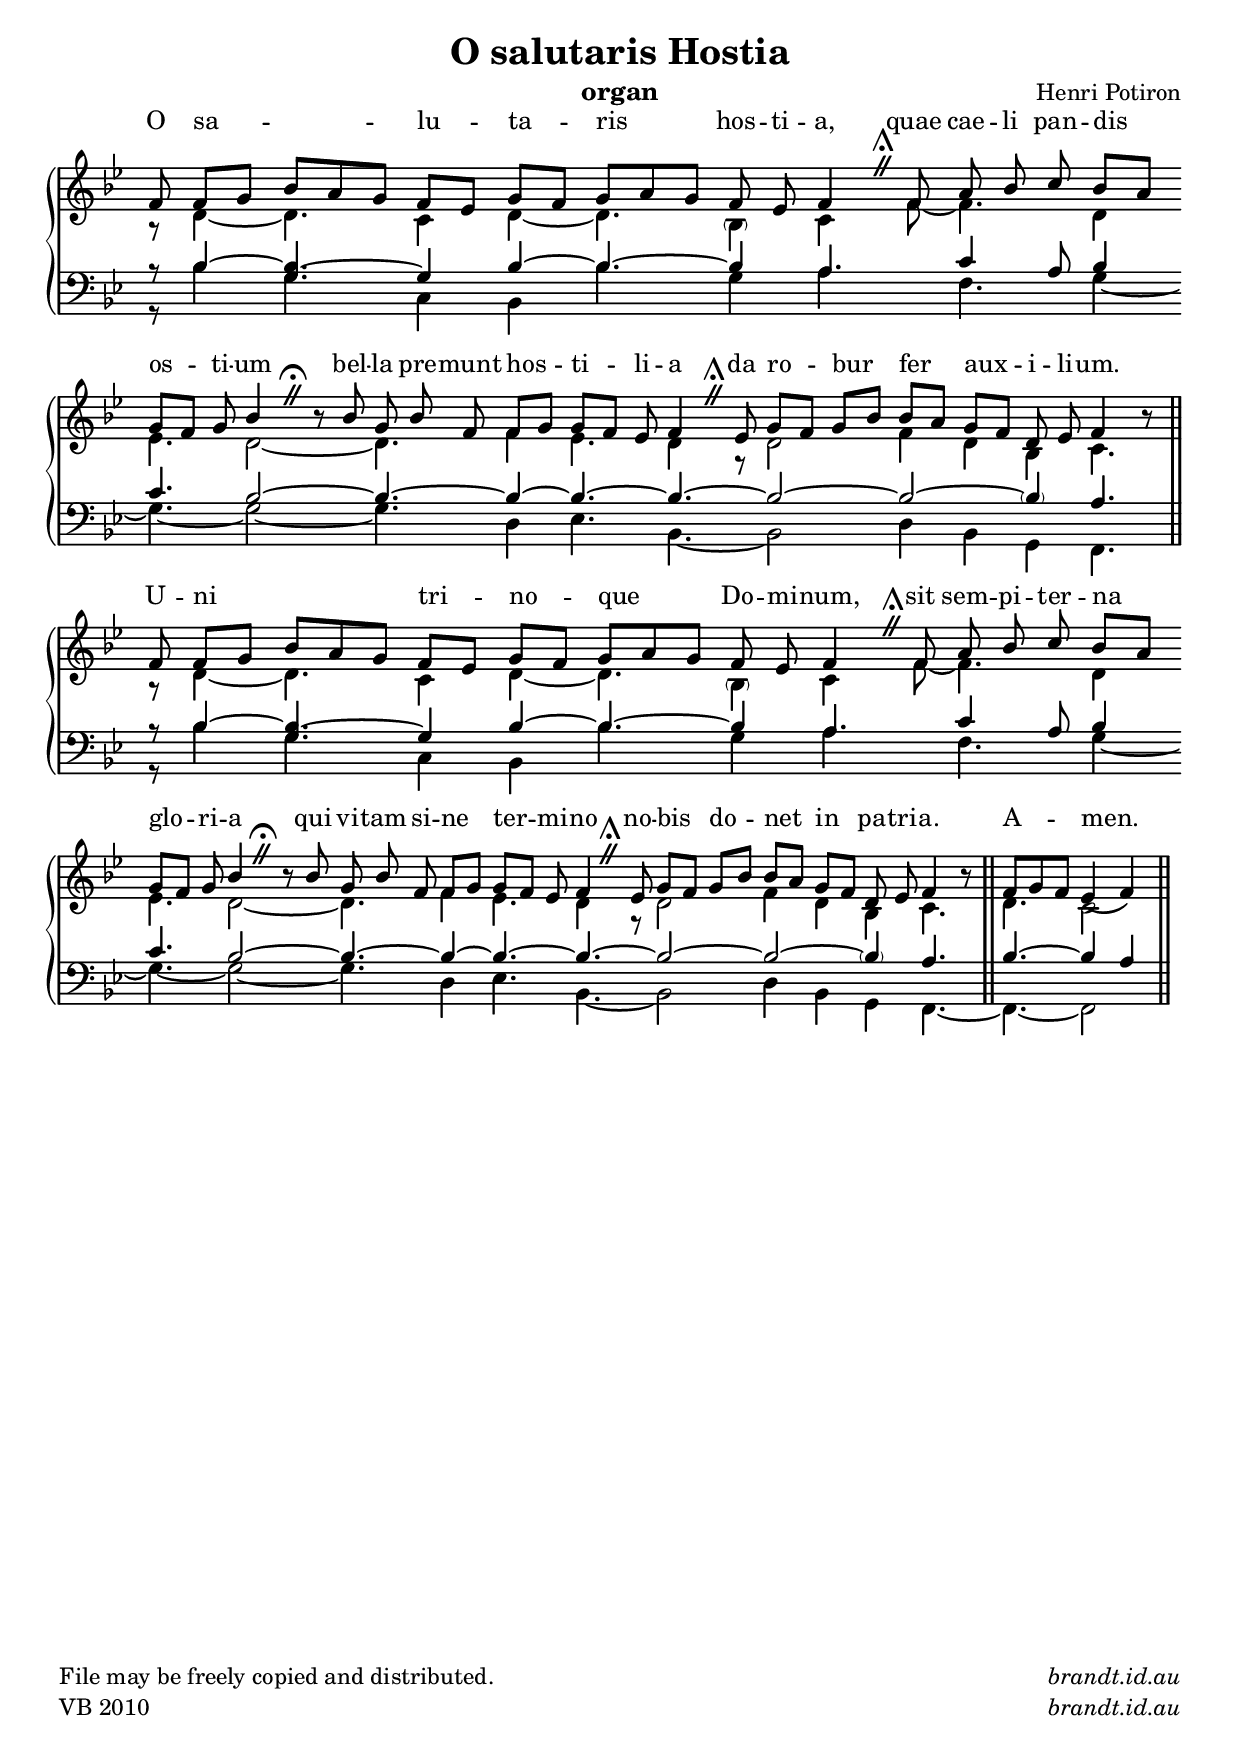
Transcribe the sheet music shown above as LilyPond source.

\version "2.12"

\header {
        title = \markup "O salutaris Hostia"
	composer = "Henri Potiron"
	poet = ""
	instrument = "organ"
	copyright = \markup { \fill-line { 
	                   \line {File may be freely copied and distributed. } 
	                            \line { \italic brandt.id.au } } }
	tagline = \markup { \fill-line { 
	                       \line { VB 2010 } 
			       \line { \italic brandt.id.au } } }
}

\include "gregorian.ly"

chant = \relative c'{
%  \set Score.timing = ##f
  \clef treble
   \key g \minor
   \stemUp
   \autoBeamOff
   \cadenzaOn
   f8 f[ g] bes[ a g] f[ ees] g[ f] g[ a g] \bar ""
f ees f4 \divisioMaior
\bar ""
   f8 a bes \bar "" c bes[ a] \bar "" g[ f] g bes4 \divisioMaxima
%\bar ""
   r8 \bar "" bes g bes f f[ g] g[ f] ees f4 \divisioMaior
%\bar ""
   ees8 g[ f] g[ bes] bes[ a] g[ f] d ees f4 r8 \bar "||"
   f8 f[ g] bes[ a g] \bar "" f[ ees] g[ f] g[ a g] f ees f4 \divisioMaior
%\bar ""
   f8 a bes c bes[ a] \bar "" g[ f] g bes4 \divisioMaxima
%\bar ""
   r8 \bar "" bes g bes f f[ g] g[ f] ees f4 \divisioMaior
%\bar ""
   ees8 g[ f] g[ bes] bes[ a] g[ f] d ees f4 r8 \bar "||"
   f8[ g f] ees4( f) \bar "||"
}
   
harm = \relative c'{
%  \set Score.timing = ##f
  \clef treble
  \key g \minor
  \stemDown
  \cadenzaOn
r8 d4 ~ d4. c4 d ~ d4. \parenthesize bes4 c4
f8~ f4. d4 ees4. d2~
d4. f4 ees4. d4 r8 d2 f4 d bes c4.
r8 d4 ~ d4. c4 d ~ d4. \parenthesize bes4 c4
f8~ f4. d4 ees4. d2~
d4. f4 ees4. d4 r8 d2 f4 d bes c4.
d4. c2
}

ten = \relative c'{
   \clef bass
   \key g \minor
   \stemUp
   \cadenzaOn
    r8 bes4~ << bes4. g4.~ >> g4 bes ~ bes4. ~ bes4 a4.
    c4 a8 bes4 c4. bes2~ bes4.~ bes4~ bes4.~ bes4.~ bes2~ bes2~ \parenthesize bes4 a4.
    r8 bes4~ << bes4. g4.~ >> g4 bes ~ bes4. ~ bes4 a4.
    c4 a8 bes4 c4. bes2~ bes4.~ bes4~ bes4.~ bes4.~ bes2~ bes2~
\parenthesize bes4 a4.
    bes4.~ bes4 a
}

bass = \relative c'{
   \clef bass
   \key g \minor
   \stemDown
   \cadenzaOn
    r8 bes4 g4.  c,4 bes bes'4. g4 a4. f4. g4~ g4.~ g2~
    g4. d4 ees4. bes4.~ bes2 d4 bes g f4.
    r8 bes'4 g4.  c,4 bes bes'4. g4 a4. f4. g4~ g4.~ g2~
    g4. d4 ees4. bes4.~ bes2 d4 bes g f4.~
    f4.~ f2
}

verba = \lyricmode {
  O sa -- _ lu -- ta -- ris hos -- ti -- a,
  quae cae -- li pan -- dis os -- ti -- um
  bel -- la pre -- munt hos -- ti -- li -- a
  da ro -- bur fer aux -- i -- li -- um.
  U -- ni _ tri -- no -- que Do -- mi -- num,
  sit sem -- pi -- ter -- na glo -- ri -- a
  qui vi -- tam si -- ne ter -- mi -- no
  no -- bis do -- net in pa -- tri -- a.
  A -- men.
  }



\score {
  \new PianoStaff <<
  \new Staff = "RH" <<
     \new Voice = "melody" \chant
     \new Lyrics \with { alignAboveContext = "RH" } \lyricsto melody \verba
     \\
     \harm
     >>
 \new Staff = "LH" <<
     \ten
     \\
     \bass
     >>
 >>
 \layout {
    \context {
      \Staff
      \remove "Time_signature_engraver"
%      \remove "Bar_engraver"
    }
    \context {
      \Score
      \override SpacingSpanner
%            #'base-shortest-duration = #(ly:make-moment 1 4)
             #'packed-spacing = ##f
%      barAlways = ##t
    }
  }				      
 \midi {
     \context {
       \Score
       tempoWholesPerMinute = #(ly:make-moment 72 4)
    }
}
}		       
